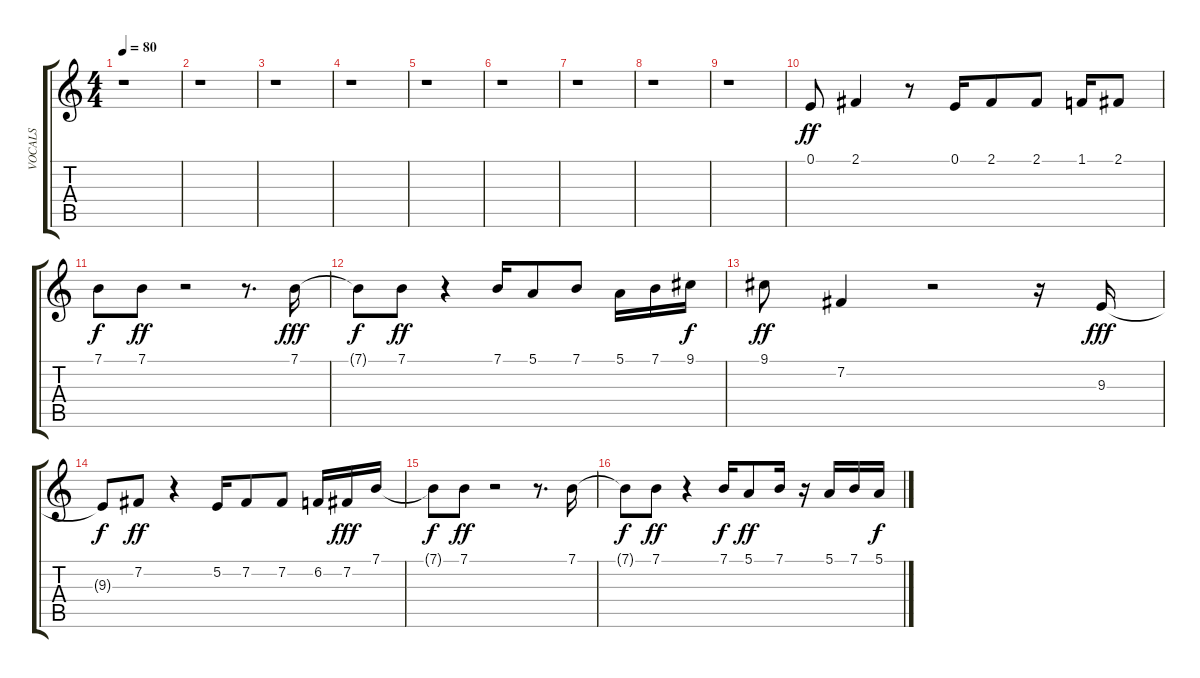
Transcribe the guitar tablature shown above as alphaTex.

\track ("VOCALS" "VOCALS") {instrument accordion}
\staff {score tabs}
\tuning (E4 B3 G3 D3 A2 E2) {hide}
\ts (4 4)
\tempo 80
\clef g2
\ks c
r.1{dy ff instrument accordion} |
r.1 |
r.1 |
r.1 |
r.1 |
r.1 |
r.1 |
r.1 |
r.1 |
0.1.8 2.1.4 r.8 0.1.16 2.1.8 2.1.8 1.1.16 2.1.8 |
7.1.8{dy f} 7.1.8{dy ff} r.2 r.8{d} 7.1.16{dy fff} |
7.1{t}.8{dy f} 7.1.8{dy ff} r.4 7.1.16 5.1.8 7.1.8 5.1.16 7.1.16 9.1.16{dy f} |
9.1.8{dy ff} 7.2.4 r.2 r.16 9.3.16{dy fff} |
9.3{t}.8{dy f} 7.2.8{dy ff} r.4 5.2.16 7.2.8 7.2.8 6.2.16 7.2.16{dy fff} 7.1.16 |
7.1{t}.8{dy f} 7.1.8{dy ff} r.2 r.8{d} 7.1.16 |
7.1{t}.8{dy f} 7.1.8{dy ff} r.4 7.1.16{dy f} 5.1.8{dy ff} 7.1.16 r.16 5.1.16 7.1.16 5.1.16{dy f}
